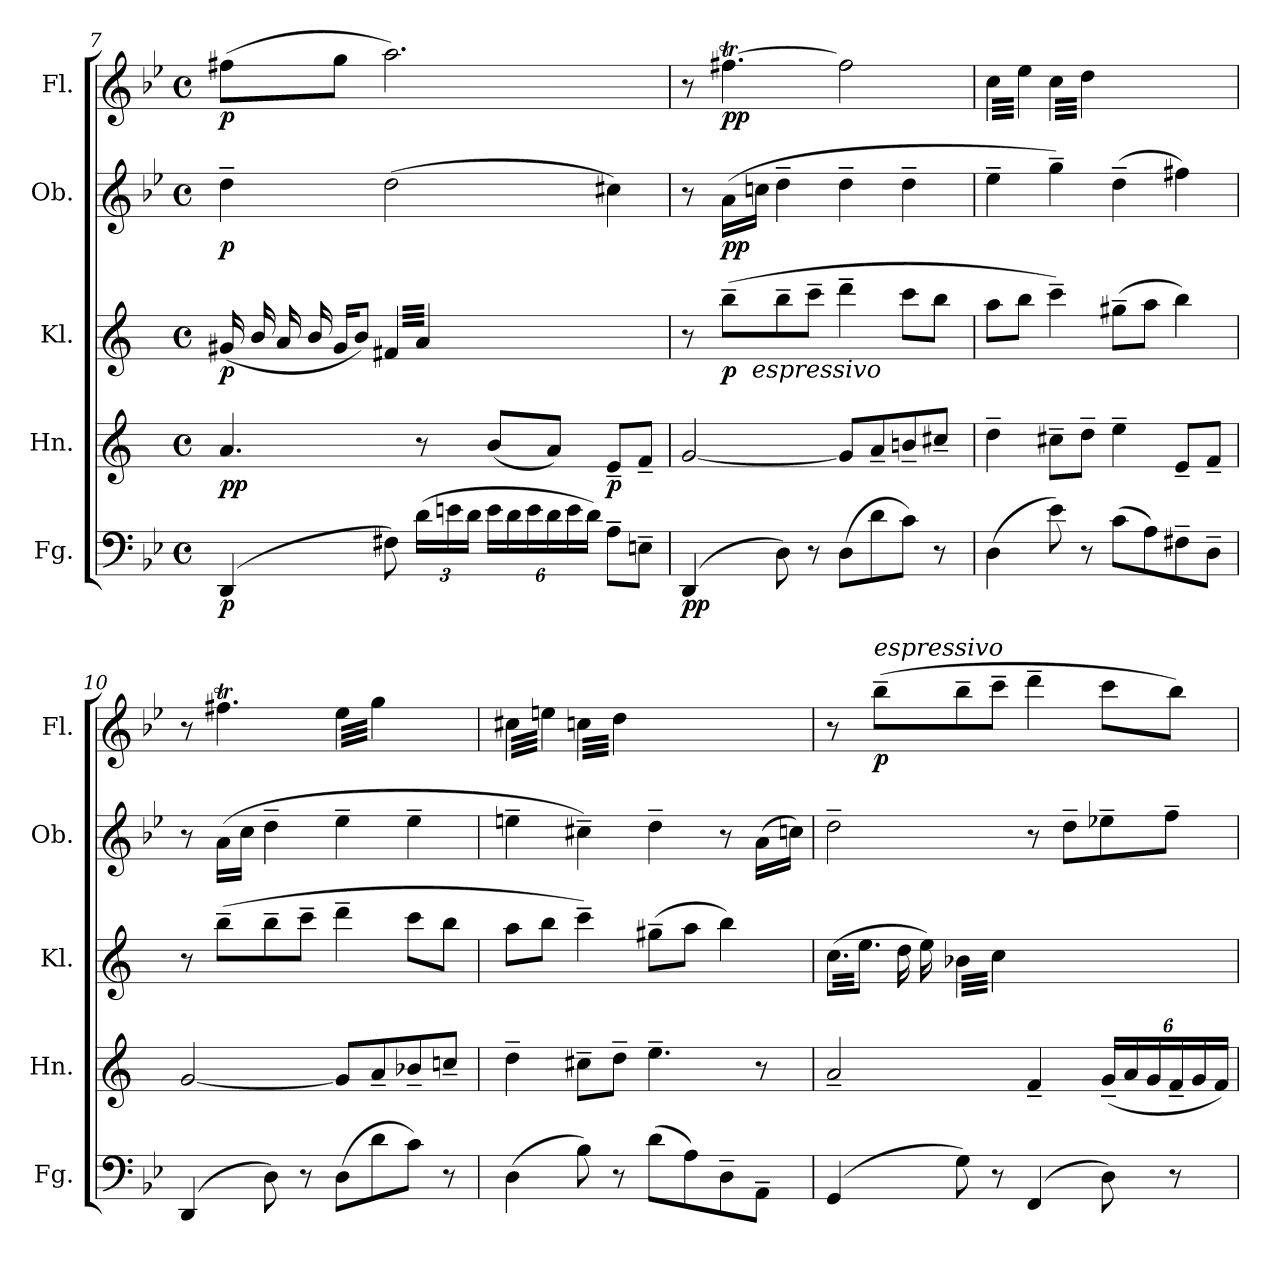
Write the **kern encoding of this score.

**kern	**dynam	**kern	**dynam	**kern	**dynam	**kern	**dynam	**kern	**dynam
*part5	*part5	*part4	*part4	*part3	*part3	*part2	*part2	*part1	*part1
*staff5	*staff5	*staff4	*staff4	*staff3	*staff3	*staff2	*staff2	*staff1	*staff1
*I"Fg.	*	*I"Hn.	*	*I"Kl.	*	*I"Ob.	*	*I"Fl.	*
*I'Fg.	*	*I'Hn.	*	*I'Kl.	*	*I'Ob.	*	*I'Fl.	*
!!LO:PB:g=z
*clefF4	*	*clefG2	*	*clefG2	*	*clefG2	*	*clefG2	*
*	*	*ITrd4c7	*	*ITrd1c2	*	*	*	*	*
*k[b-e-]	*	*k[b-]	*	*k[b-e-]	*	*k[b-e-]	*	*k[b-e-]	*
*g:	*	*	*	*	*	*g:	*	*g:	*
*M4/4	*	*M4/4	*	*M4/4	*	*M4/4	*	*M4/4	*
*met(c)	*	*met(c)	*	*met(c)	*	*met(c)	*	*met(c)	*
=7	=7	=7	=7	=7	=7	=7	=7	=7	=7
!	!LO:DY:b	!	!LO:DY:b	!LO:N:vis=16	!LO:DY:b	!	!LO:DY:b	!	!LO:DY:b
*	*	*	*	*	*	*	*	*^	*
(>4DD/	p	4.d/	pp	(<32f#X@@16@@/	p	4dd~\	p	(>8ff#X\L	2ryy	p
!	!	!	!	!LO:N:vis=16	!	!	!	!	!	!
.	.	.	.	32a@@16@@/	.	.	.	.	.	.
!	!	!	!	!LO:N:vis=16	!	!	!	!	!	!
.	.	.	.	32g@@16@@/	.	.	.	.	.	.
!	!	!	!	!LO:N:vis=16	!	!	!	!	!	!
.	.	.	.	32a@@16@@/	.	.	.	.	.	.
!	!	!	!	!LO:N:vis=8	!	!	!	!	!	!
*	*	*	*	*tremolo	*	*	*	*	*	*
.	.	.	.	16f#/LL	.	.	.	8gg\J	.	.
!	!	!	!	!LO:N:vis=8	!	!	!	!	!	!
.	.	.	.	16a/)JJ	.	.	.	.	.	.
!	!	!	!	!LO:N:vis=4	!	!	!	!	!	!
8F#X\)	.	.	.	(<32en/LLL	.	(>2dd\	.	2.aa\)	.	.
.	.	.	.	32g/)	.	.	.	.	.	.
.	.	.	.	32en/	.	.	.	.	.	.
.	.	.	.	32g/)	.	.	.	.	.	.
*Xbrackettup	*	*	*	*	*	*	*	*	*	*
!	!	!	!	!LO:N:vis=4	!	!	!	!	!	!
(>24d\LL	.	8r	.	32en/	.	.	.	.	.	.
.	.	.	.	32g/)	.	.	.	.	.	.
24en\	.	.	.	.	.	.	.	.	.	.
.	.	.	.	32en/	.	.	.	.	.	.
24d\JJ	.	.	.	.	.	.	.	.	.	.
.	.	.	.	32g/)JJJ	.	.	.	.	.	.
*	*	*	*	*Xtremolo	*	*	*	*	*	*
*	*	*	*	*	*	*	*	*MM120	*	*
24e\LL	.	(<8e/L	.	2ryy	.	.	.	.	2ryy	.
.	.	.	.	.	.	.	.	.	.	.
24d\	.	.	.	.	.	.	.	.	.	.
.	.	.	.	.	.	.	.	.	.	.
24e\	.	.	.	.	.	.	.	.	.	.
.	.	.	.	.	.	.	.	.	.	.
24d\	.	8d/J)	.	.	.	.	.	.	.	.
24e\	.	.	.	.	.	.	.	.	.	.
24d\JJ)	.	.	.	.	.	.	.	.	.	.
!	!	!	!LO:DY:b	!	!	!	!	!	!	!
8A~\L	.	8A~/L	p	.	.	4cc#X\)	.	.	.	.
8En~\J	.	8B-~/J	.	.	.	.	.	.	.	.
*	*	*	*	*	*	*	*	*v	*v	*
=8	=8	=8	=8	=8	=8	=8	=8	=8	=8
*	*	*	*	*	*	*	*	*MM120	*
*	*	*	*	*	*	*	*	*^	*
!	!LO:DY:b	!	!	!	!	!	!	!	!	!
*	*	*	*	*^	*	*	*	*v	*v	*
(>4DD/	pp	[2c/	.	8r	10ryy	.	8r	.	8r	.
.	.	.	.	.	20ryy	.	.	.	.	.
!	!	!	!	!	!	!LO:DY:b	!	!LO:DY:b	!	!LO:DY:b
.	.	.	.	(>8aa~\L	.	p	(>16a\LL	pp	[4.ff#Xt\	pp
.	.	.	.	.	40ryy	.	.	.	.	.
.	.	.	.	.	160.ryy	.	.	.	.	.
!	!	!	!	!	!LO:TX:b:i:t=espressivo	!	!	!	!	!
.	.	.	.	.	5%4ryy	.	.	.	.	.
.	.	.	.	.	.	.	16ccn\JJ	.	.	.
8D\)	.	.	.	8aa~\	.	.	4dd~\	.	.	.
8r	.	.	.	8bb-~\J	.	.	.	.	.	.
(>8D\L	.	8c/L]	.	4ccc~\	.	.	4dd~\	.	2ff#\]	.
8d\	.	8d~/	.	.	.	.	.	.	.	.
8c\J)	.	8en~/	.	8bb-\L	.	.	4dd~\	.	.	.
8r	.	8f#X~/J	.	8aa\J	.	.	.	.	.	.
.	.	.	.	.	80ryy	.	.	.	.	.
.	.	.	.	.	320ryy	.	.	.	.	.
=9	=9	=9	=9	=9	=9	=9	=9	=9	=9	=9
!	!	!	!	!	!	!	!	!	!LO:N:vis=4	!
*	*	*	*	*v	*v	*	*	*	*	*
*	*	*	*	*	*	*	*	*tremolo	*
(>4D\	.	4g~\	.	8gg\L	.	4ee-~\	.	(>32cc\LLL	.
.	.	.	.	.	.	.	.	32ee-\)	.
.	.	.	.	.	.	.	.	32cc\	.
.	.	.	.	.	.	.	.	32ee-\)	.
!	!	!	!	!	!	!	!	!LO:N:vis=4	!
.	.	.	.	8aa\J	.	.	.	32cc\	.
.	.	.	.	.	.	.	.	32ee-\)	.
.	.	.	.	.	.	.	.	32cc\	.
.	.	.	.	.	.	.	.	32ee-\)JJJ	.
!	!	!	!	!	!	!	!	!LO:N:vis=4	!
8e-\)	.	8f#X~\L	.	4bb-~\)	.	4gg~\)	.	(>32cc\LLL	.
.	.	.	.	.	.	.	.	32dd\)	.
.	.	.	.	.	.	.	.	32cc\	.
.	.	.	.	.	.	.	.	32dd\)	.
!	!	!	!	!	!	!	!	!LO:N:vis=4	!
8r	.	8g~\J	.	.	.	.	.	32cc\	.
.	.	.	.	.	.	.	.	32dd\)	.
.	.	.	.	.	.	.	.	32cc\	.
.	.	.	.	.	.	.	.	32dd\)JJJ	.
*	*	*	*	*	*	*	*	*Xtremolo	*
(>8c\L	.	4a~\	.	(>8ff#X~\L	.	(>4dd~\	.	2ryy	.
.	.	.	.	.	.	.	.	.	.
.	.	.	.	.	.	.	.	.	.
.	.	.	.	.	.	.	.	.	.
8A\)	.	.	.	8gg\J	.	.	.	.	.
8F#X~\	.	8A~/L	.	4aa\)	.	4ff#X\)	.	.	.
8D~\J	.	8B-~/J	.	.	.	.	.	.	.
=10	=10	=10	=10	=10	=10	=10	=10	=10	=10
(>4DD/	.	[2c/	.	8r	.	8r	.	8r	.
.	.	.	.	(>8aa~\L	.	(>16a\LL	.	4.ff#Xt\	.
.	.	.	.	.	.	16cc\JJ	.	.	.
8D\)	.	.	.	8aa~\	.	4dd~\	.	.	.
8r	.	.	.	8bb-~\J	.	.	.	.	.
!	!	!	!	!	!	!	!	!LO:N:vis=4	!
*	*	*	*	*	*	*	*	*tremolo	*
(>8D\L	.	8c/L]	.	4ccc~\	.	4ee-~\	.	(>32ee-\LLL	.
.	.	.	.	.	.	.	.	32gg\)	.
.	.	.	.	.	.	.	.	32ee-\	.
.	.	.	.	.	.	.	.	32gg\)	.
!	!	!	!	!	!	!	!	!LO:N:vis=4	!
8d\	.	8d~/	.	.	.	.	.	32ee-\	.
.	.	.	.	.	.	.	.	32gg\)	.
.	.	.	.	.	.	.	.	32ee-\	.
.	.	.	.	.	.	.	.	32gg\)JJJ	.
8c\J)	.	8e-X~/	.	8bb-\L	.	4ee-~\	.	4ryy	.
.	.	.	.	.	.	.	.	.	.
.	.	.	.	.	.	.	.	.	.
.	.	.	.	.	.	.	.	.	.
8r	.	8fn~/J	.	8aa\J	.	.	.	.	.
=11	=11	=11	=11	=11	=11	=11	=11	=11	=11
!	!	!	!	!	!	!	!	!LO:N:vis=4	!
(>4D\	.	4g~\	.	8gg\L	.	4een~\	.	(>32cc#X\LLL	.
.	.	.	.	.	.	.	.	32een\)	.
.	.	.	.	.	.	.	.	32cc#X\	.
.	.	.	.	.	.	.	.	32een\)	.
!	!	!	!	!	!	!	!	!LO:N:vis=4	!
.	.	.	.	8aa\J	.	.	.	32cc#X\	.
.	.	.	.	.	.	.	.	32een\)	.
.	.	.	.	.	.	.	.	32cc#X\	.
.	.	.	.	.	.	.	.	32een\)JJJ	.
!	!	!	!	!	!	!	!	!LO:N:vis=4	!
8B-\)	.	8f#X~\L	.	4bb-~\)	.	4cc#X~\)	.	(>32ccn\LLL	.
.	.	.	.	.	.	.	.	32dd\)	.
.	.	.	.	.	.	.	.	32ccn\	.
.	.	.	.	.	.	.	.	32dd\)	.
!	!	!	!	!	!	!	!	!LO:N:vis=4	!
8r	.	8g~\J	.	.	.	.	.	32ccn\	.
.	.	.	.	.	.	.	.	32dd\)	.
.	.	.	.	.	.	.	.	32ccn\	.
.	.	.	.	.	.	.	.	32dd\)JJJ	.
*	*	*	*	*	*	*	*	*Xtremolo	*
(>8d\L	.	4.a~\	.	(>8ff#X~\L	.	4dd~\	.	2ryy	.
.	.	.	.	.	.	.	.	.	.
.	.	.	.	.	.	.	.	.	.
.	.	.	.	.	.	.	.	.	.
8A\)	.	.	.	8gg\J	.	.	.	.	.
8D~\	.	.	.	4aa\)	.	8r	.	.	.
8AA~\J	.	8r	.	.	.	(>16a\LL	.	.	.
.	.	.	.	.	.	16ccn\JJ)	.	.	.
!!LO:PB:g=z
=12	=12	=12	=12	=12	=12	=12	=12	=12	=12
!	!	!	!	!LO:N:vis=8.	!	!	!	!	!
*	*	*	*	*tremolo	*	*	*	*	*
(>4GG/	.	2d~/	.	(>32b-\LLL	.	2dd~\	.	8r	.
.	.	.	.	32dd\	.	.	.	.	.
.	.	.	.	32b-\	.	.	.	.	.
!	!	!	!	!LO:N:vis=8.	!	!	!	!	!
.	.	.	.	32dd\	.	.	.	.	.
!	!	!	!	!	!	!	!	!LO:TX:a:i:t=espressivo	!
!	!	!	!	!	!	!	!	!	!LO:DY:b
.	.	.	.	32b-\	.	.	.	(>8bb-~\L	p
.	.	.	.	32dd\JJJ	.	.	.	.	.
*	*	*	*	*Xtremolo	*	*	*	*	*
!	!	!	!	!LO:N:vis=16	!	!	!	!	!
.	.	.	.	32cc@@16@@\	.	.	.	.	.
!	!	!	!	!LO:N:vis=16	!	!	!	!	!
.	.	.	.	32dd@@16@@\)	.	.	.	.	.
!	!	!	!	!LO:N:vis=4	!	!	!	!	!
*	*	*	*	*tremolo	*	*	*	*	*
8G\)	.	.	.	(>32a-X\LLL	.	.	.	8bb-~\	.
.	.	.	.	32b-\)	.	.	.	.	.
.	.	.	.	32a-X\	.	.	.	.	.
.	.	.	.	32b-\)	.	.	.	.	.
!	!	!	!	!LO:N:vis=4	!	!	!	!	!
8r	.	.	.	32a-X\	.	.	.	8ccc~\J	.
.	.	.	.	32b-\)	.	.	.	.	.
.	.	.	.	32a-X\	.	.	.	.	.
.	.	.	.	32b-\)JJJ	.	.	.	.	.
*	*	*	*	*Xtremolo	*	*	*	*	*
(>4FF/	.	4B-~/	.	2ryy	.	8r	.	4ddd~\	.
.	.	.	.	.	.	.	.	.	.
.	.	.	.	.	.	.	.	.	.
.	.	.	.	.	.	.	.	.	.
.	.	.	.	.	.	8dd~\L	.	.	.
1024ryy	.	1024ryy	.	.	.	8ee-X~\	.	1024ryy	.
*	*	*Xbrackettup	*	*	*	*	*	*	*
8D\)	.	(<24c~/LL	.	.	.	.	.	8ccc\L	.
.	.	24d/	.	.	.	.	.	.	.
.	.	24c/	.	.	.	.	.	.	.
.	.	.	.	.	.	8ff~\J	.	.	.
8r	.	24B-~/	.	.	.	.	.	8bb-\J)	.
.	.	24c/	.	.	.	.	.	.	.
.	.	24B-/JJ)	.	.	.	.	.	.	.
.	.	.	.	1024ryy	.	1024ryy	.	.	.
=	=	=	=	=	=	=	=	=	=
*-	*-	*-	*-	*-	*-	*-	*-	*-	*-
